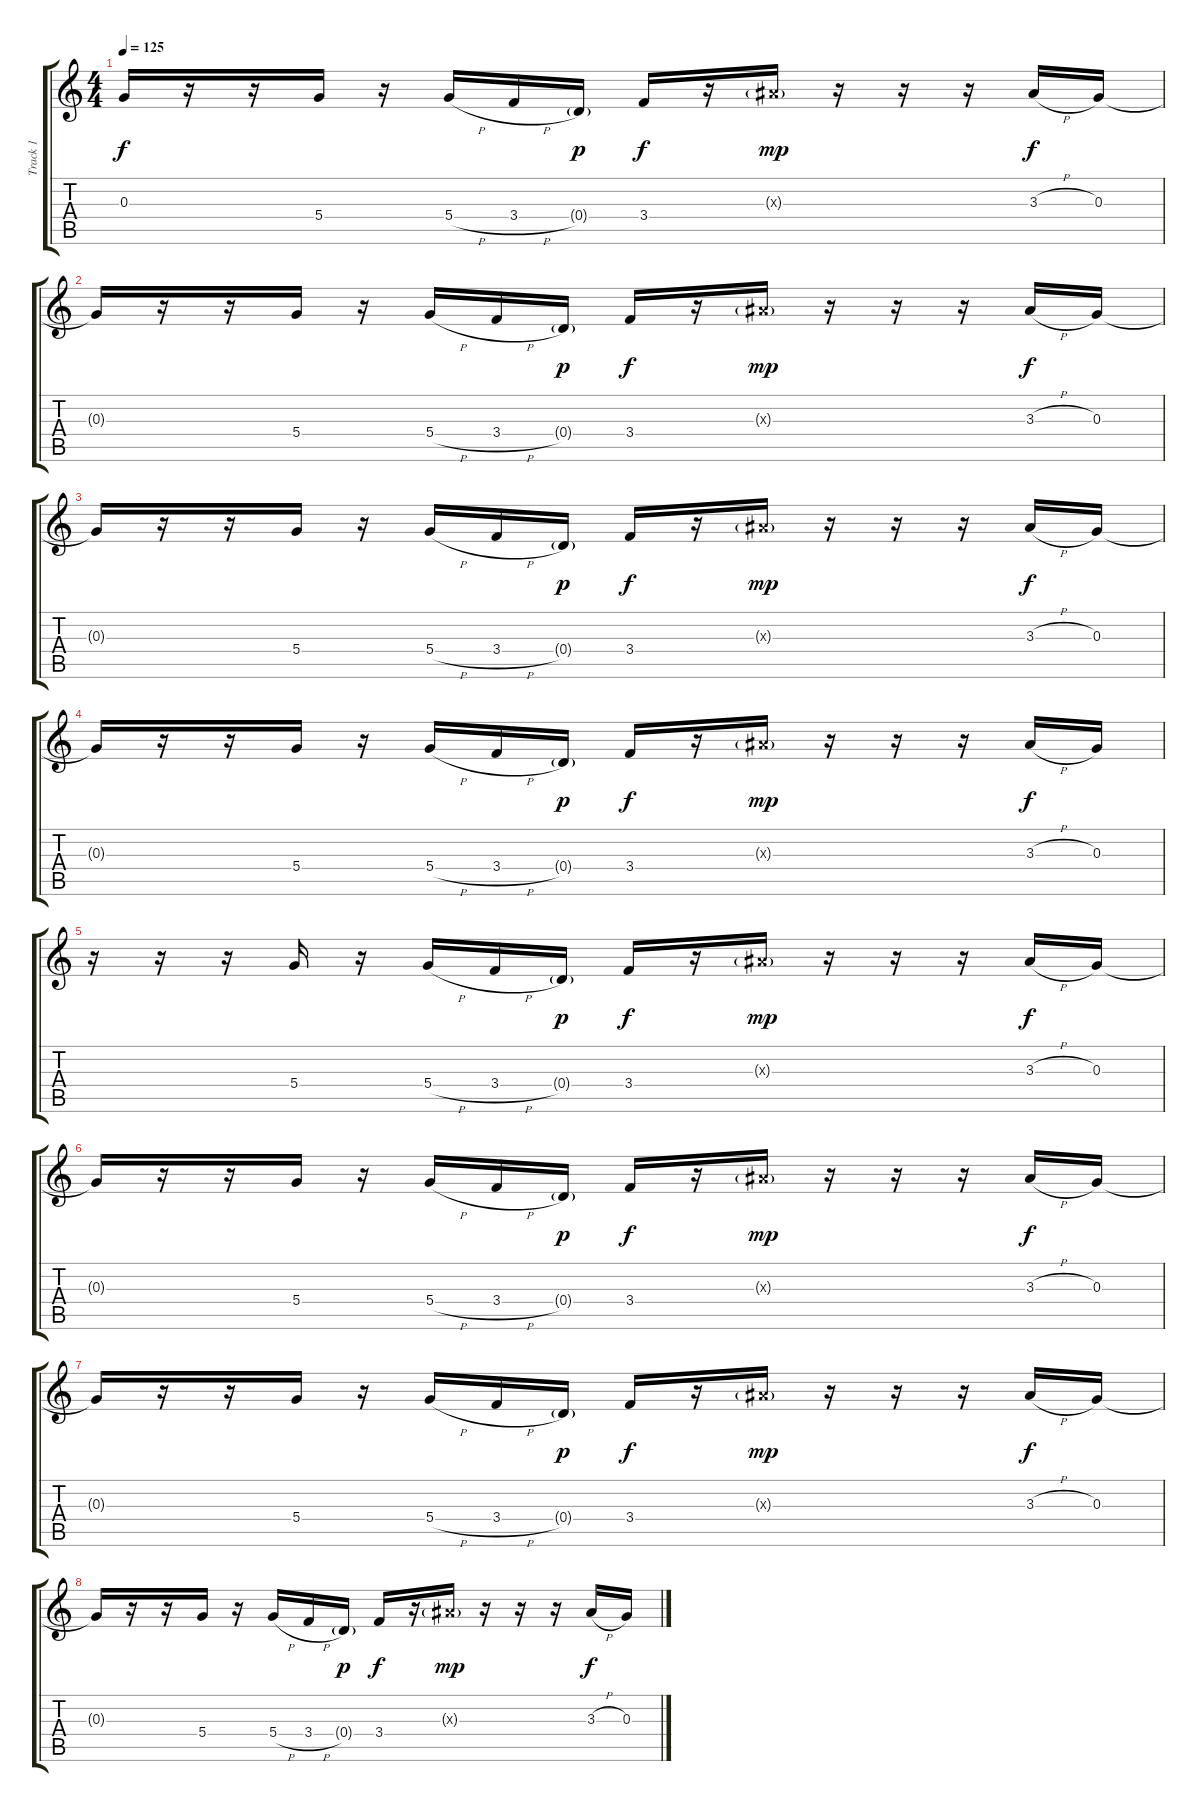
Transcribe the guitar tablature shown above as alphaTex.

\track ("Track 1" "Track 1") {instrument electricguitarclean}
\staff {score tabs}
\tuning (E4 B3 G3 D3 A2 E2) {hide}
\ts (4 4)
\tempo 125
\clef g2
\ks c
0.3{t}.16{dy f} r.16 r.16 5.4.16 r.16 5.4{h}.16 3.4{h}.16 0.4{g}.16{dy p} 3.4.16{dy f} r.16 3.3{g x}.16{dy mp} r.16 r.16 r.16 3.3{h}.16{dy f} 0.3.16 |
0.3{t}.16 r.16 r.16 5.4.16 r.16 5.4{h}.16 3.4{h}.16 0.4{g}.16{dy p} 3.4.16{dy f} r.16 3.3{g x}.16{dy mp} r.16 r.16 r.16 3.3{h}.16{dy f} 0.3.16 |
0.3{t}.16 r.16 r.16 5.4.16 r.16 5.4{h}.16 3.4{h}.16 0.4{g}.16{dy p} 3.4.16{dy f} r.16 3.3{g x}.16{dy mp} r.16 r.16 r.16 3.3{h}.16{dy f} 0.3.16 |
0.3{t}.16 r.16 r.16 5.4.16 r.16 5.4{h}.16 3.4{h}.16 0.4{g}.16{dy p} 3.4.16{dy f} r.16 3.3{g x}.16{dy mp} r.16 r.16 r.16 3.3{h}.16{dy f} 0.3.16 |
r.16 r.16 r.16 5.4.16 r.16 5.4{h}.16 3.4{h}.16 0.4{g}.16{dy p} 3.4.16{dy f} r.16 3.3{g x}.16{dy mp} r.16 r.16 r.16 3.3{h}.16{dy f} 0.3.16 |
0.3{t}.16 r.16 r.16 5.4.16 r.16 5.4{h}.16 3.4{h}.16 0.4{g}.16{dy p} 3.4.16{dy f} r.16 3.3{g x}.16{dy mp} r.16 r.16 r.16 3.3{h}.16{dy f} 0.3.16 |
0.3{t}.16 r.16 r.16 5.4.16 r.16 5.4{h}.16 3.4{h}.16 0.4{g}.16{dy p} 3.4.16{dy f} r.16 3.3{g x}.16{dy mp} r.16 r.16 r.16 3.3{h}.16{dy f} 0.3.16 |
0.3{t}.16 r.16 r.16 5.4.16 r.16 5.4{h}.16 3.4{h}.16 0.4{g}.16{dy p} 3.4.16{dy f} r.16 3.3{g x}.16{dy mp} r.16 r.16 r.16 3.3{h}.16{dy f} 0.3.16
